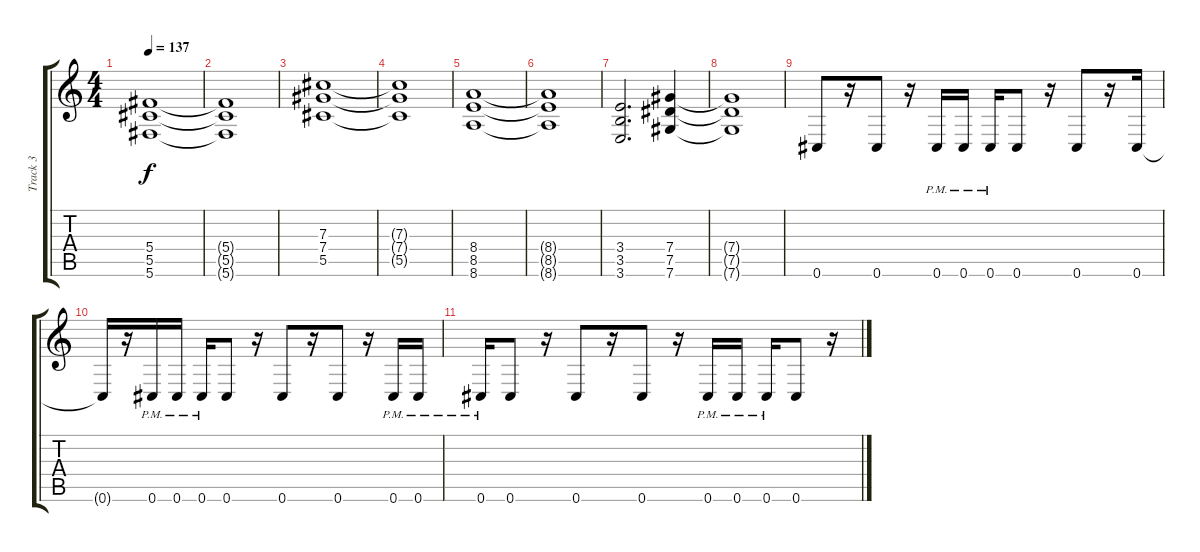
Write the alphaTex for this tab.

\track ("Track 3" "Track 3") {instrument distortionguitar}
\staff {score tabs}
\tuning (Eb4 Bb3 Gb3 Db3 Ab2 Db2) {hide}
\ts (4 4)
\tempo 137
\clef g2
\ks c
(5.4 5.5 5.6).1{dy f} |
(5.4{t} 5.5{t} 5.6{t}).1 |
(7.3 7.4 5.5).1 |
(7.3{t} 7.4{t} 5.5{t}).1 |
(8.4 8.5 8.6).1 |
(8.4{t} 8.5{t} 8.6{t}).1 |
(3.4 3.5 3.6).2{d} (7.4 7.5 7.6).4 |
(7.4{t} 7.5{t} 7.6{t}).1 |
0.6.8 r.16 0.6.8 r.16 0.6{pm}.16 0.6{pm}.16 0.6{pm}.16 0.6.8 r.16 0.6.8 r.16 0.6.16 |
0.6{t}.16 r.16 0.6{pm}.16 0.6{pm}.16 0.6{pm}.16 0.6.8 r.16 0.6.8 r.16 0.6.8 r.16 0.6{pm}.16 0.6{pm}.16 |
0.6{pm}.16 0.6.8 r.16 0.6.8 r.16 0.6.8 r.16 0.6{pm}.16 0.6{pm}.16 0.6{pm}.16 0.6.8 r.16
